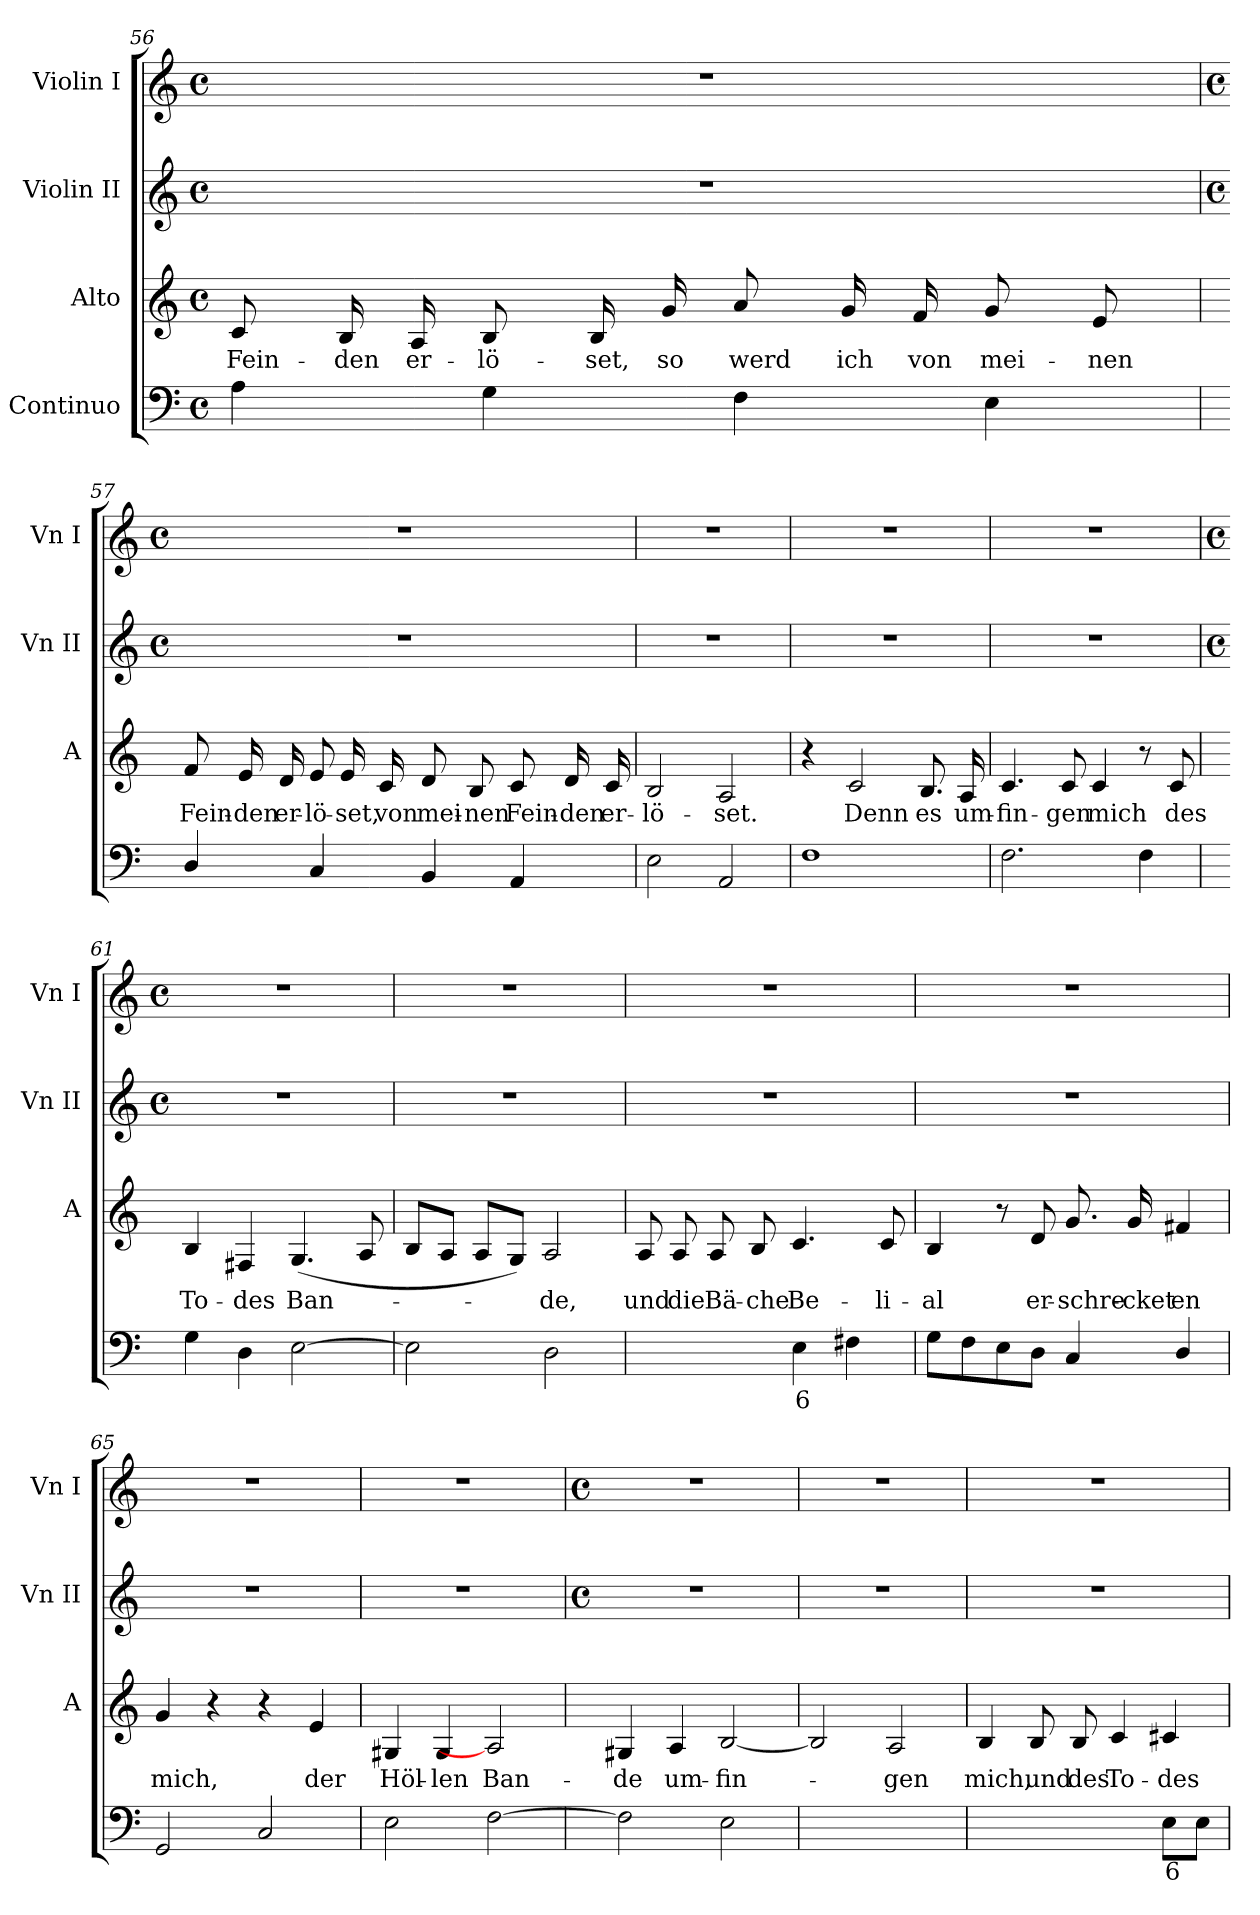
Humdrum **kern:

**kern	**text	**kern	**text	**kern	**kern
*part4	*part4	*part3	*part3	*part2	*part1
*staff4	*staff4	*staff3	*staff3	*staff2	*staff1
*I"Continuo	*	*I"Alto	*	*I"Violin II	*I"Violin I
*	*	*I'A	*	*I'Vn II	*I'Vn I
*clefF4	*	*clefG2	*	*clefG2	*clefG2
*k[]	*	*k[]	*	*k[]	*k[]
*C:	*	*C:	*	*C:	*C:
*M4/4	*	*M4/4	*	*M4/4	*M4/4
*met(c)	*	*met(c)	*	*met(c)	*met(c)
=56	=56	=56	=56	=56	=56
!	!	!	!LO:LY:b	!	!
4A	.	8c/	Fein-	1r	1r
!	!	!	!LO:LY:b	!	!
.	.	16B	-den	.	.
!	!	!	!LO:LY:b	!	!
.	.	16A	er-	.	.
!	!	!	!LO:LY:b	!	!
4G	.	8B	-lö-	.	.
!	!	!	!LO:LY:b	!	!
.	.	16B	-set,	.	.
!	!	!	!LO:LY:b	!	!
.	.	16g	so	.	.
!	!	!	!LO:LY:b	!	!
4F	.	8a	werd	.	.
!	!	!	!LO:LY:b	!	!
.	.	16g	ich	.	.
!	!	!	!LO:LY:b	!	!
.	.	16f	von	.	.
!	!	!	!LO:LY:b	!	!
4E	.	8g	mei-	.	.
!	!	!	!LO:LY:b	!	!
.	.	8e	-nen	.	.
!!LO:LB:g=z
=57	=57	=57	=57	=57	=57
*	*	*	*	*M4/4	*M4/4
*	*	*	*	*met(c)	*met(c)
!	!	!	!LO:LY:b	!	!
4D/	.	8f	Fein-	1r	1r
!	!	!	!LO:LY:b	!	!
.	.	16e	-den	.	.
!	!	!	!LO:LY:b	!	!
.	.	16d	er-	.	.
!	!	!	!LO:LY:b	!	!
4C	.	8e	-lö-	.	.
!	!	!	!LO:LY:b	!	!
.	.	16e	-set,	.	.
!	!	!	!LO:LY:b	!	!
.	.	16c	von	.	.
!	!	!	!LO:LY:b	!	!
4BB	.	8d	mei-	.	.
!	!	!	!LO:LY:b	!	!
.	.	8B	-nen	.	.
!	!	!	!LO:LY:b	!	!
4AA	.	8c	Fein-	.	.
!	!	!	!LO:LY:b	!	!
.	.	16d	-den	.	.
!	!	!	!LO:LY:b	!	!
.	.	16c/	er-	.	.
=58	=58	=58	=58	=58	=58
!	!	!	!LO:LY:b	!	!
2E	.	2B	-lö-	1r	1r
!	!	!	!LO:LY:b	!	!
2AA	.	2A	-set.	.	.
=59	=59	=59	=59	=59	=59
1F	.	4r	.	1r	1r
!	!	!	!LO:LY:b	!	!
.	.	2c/	Denn	.	.
!	!	!	!LO:LY:b	!	!
.	.	8.B	es	.	.
!	!	!	!LO:LY:b	!	!
.	.	16A	um-	.	.
=60	=60	=60	=60	=60	=60
!	!	!	!LO:LY:b	!	!
2.F	.	4.c	-fin-	1r	1r
!	!	!	!LO:LY:b	!	!
.	.	8c	-gen	.	.
!	!	!	!LO:LY:b	!	!
.	.	4c	mich	.	.
4F	.	8r	.	.	.
!	!	!	!LO:LY:b	!	!
.	.	8c	des	.	.
!!LO:LB:g=z
=61	=61	=61	=61	=61	=61
*	*	*	*	*M4/4	*M4/4
*	*	*	*	*met(c)	*met(c)
!	!	!	!LO:LY:b	!	!
4G	.	4B	To-	1r	1r
!	!	!	!LO:LY:b	!	!
4D	.	4F#X	-des	.	.
!	!	!	!LO:LY:b	!	!
[2E	.	(<4.G	Ban-	.	.
.	.	8A	.	.	.
=62	=62	=62	=62	=62	=62
2E]	.	8BL	.	1r	1r
.	.	8AJ	.	.	.
.	.	8AL	.	.	.
.	.	8GJ)	.	.	.
!	!	!	!LO:LY:b	!	!
2D	.	2A/	de,	.	.
=63	=63	=63	=63	=63	=63
!	!LO:LY:b	!	!LO:LY:b	!	!
[4Dyy	5	8A	und	1r	1r
!	!	!	!LO:LY:b	!	!
.	.	8A	die	.	.
!	!LO:LY:b	!	!LO:LY:b	!	!
4Dyy]	6	8A	Bä-	.	.
!	!	!	!LO:LY:b	!	!
.	.	8B	-che	.	.
!	!LO:LY:b	!	!LO:LY:b	!	!
4E	6	4.c	Be-	.	.
4F#X	.	.	.	.	.
!	!	!	!LO:LY:b	!	!
.	.	8c	-li-	.	.
=64	=64	=64	=64	=64	=64
!	!	!	!LO:LY:b	!	!
8GL	.	4B	-al	1r	1r
8F	.	.	.	.	.
8E	.	8r	.	.	.
!	!	!	!LO:LY:b	!	!
8DJ	.	8d	er-	.	.
!	!	!	!LO:LY:b	!	!
4C	.	8.g	-schre-	.	.
!	!	!	!LO:LY:b	!	!
.	.	16g	-cket	.	.
!	!	!	!LO:LY:b	!	!
4D/	.	4f#X	en	.	.
=65	=65	=65	=65	=65	=65
!	!	!	!LO:LY:b	!	!
2GG	.	4g	mich,	1r	1r
.	.	4r	.	.	.
2C	.	4r	.	.	.
!	!	!	!LO:LY:b	!	!
.	.	4e	der	.	.
=66	=66	=66	=66	=66	=66
!	!	!	!LO:LY:b	!	!
2E	.	4G#X	Höl-	1r	1r
!	!	!	!LO:LY:b	!	!
.	.	4G#	-len	.	.
!	!	!	!LO:LY:b	!	!
[2F	.	2A]	Ban-	.	.
!!LO:LB:g=z
=67	=67	=67	=67	=67	=67
*	*	*	*	*M4/4	*M4/4
*	*	*	*	*met(c)	*met(c)
!	!	!	!LO:LY:b	!	!
2F]	.	4G#X	-de	1r	1r
!	!	!	!LO:LY:b	!	!
.	.	4A	um-	.	.
!	!	!	!LO:LY:b	!	!
2E	.	[2B	-fin-	.	.
=68	=68	=68	=68	=68	=68
!	!LO:LY:b	!	!	!	!
[2AAyy	9	2B]	.	1r	1r
!	!LO:LY:b	!	!LO:LY:b	!	!
2AAyy]	8	2A	gen	.	.
=69	=69	=69	=69	=69	=69
!	!	!	!LO:LY:b	!	!
[2Eyy	.	4B	mich,	1r	1r
!	!	!	!LO:LY:b	!	!
.	.	8B	und	.	.
!	!	!	!LO:LY:b	!	!
.	.	8B	des	.	.
!	!LO:LY:b	!	!LO:LY:b	!	!
4Eyy]	6	4c	To-	.	.
!	!LO:LY:b	!	!LO:LY:b	!	!
8EL	6	4c#X	-des	.	.
8EJ	.	.	.	.	.
=	=	=	=	=	=
*-	*-	*-	*-	*-	*-
